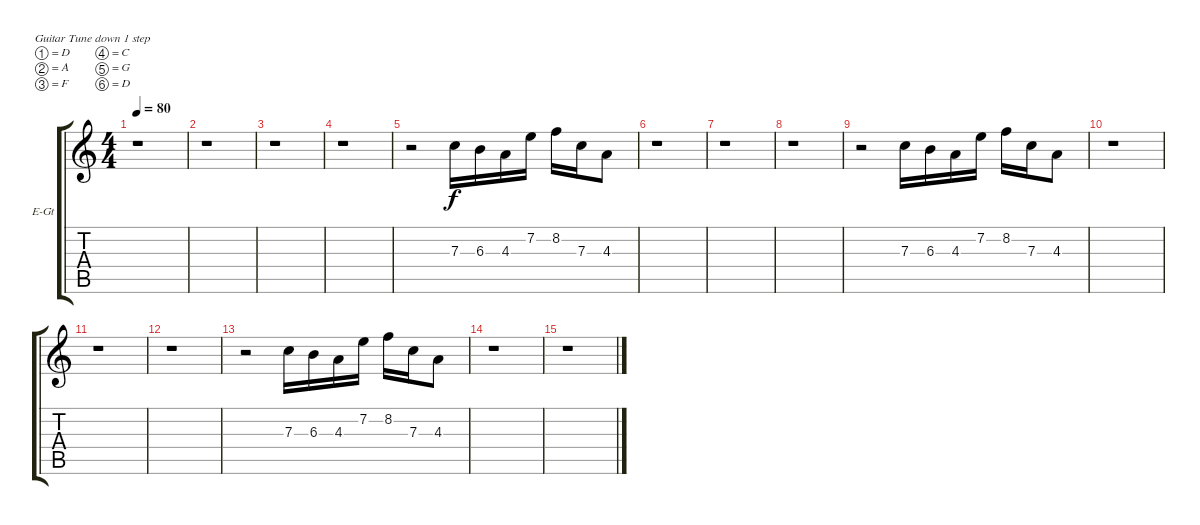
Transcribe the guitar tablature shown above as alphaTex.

\defaultSystemsLayout 4
\bracketExtendMode groupsimilarinstruments
\firstSystemTrackNameOrientation horizontal
\otherSystemsTrackNameOrientation horizontal
\track ("Extra Guitar #1" "E-Gt") {instrument distortionguitar}
\staff {score tabs}
\tuning (D4 A3 F3 C3 G2 D2)
\ts (4 4)
\tempo 80
\clef g2
\ks c
r.1{dy f instrument distortionguitar} |
r.1 |
r.1 |
r.1 |
\scale
0.485477 r.2 7.3.16 6.3.16 4.3.16 7.2.16 8.2.16 7.3.16 4.3.8 |
\scale
0.257261 r.1 |
\scale
0.257261 r.1 |
\scale
0.333333 r.1 |
\scale
0.333333 r.2 7.3.16 6.3.16 4.3.16 7.2.16 8.2.16 7.3.16 4.3.8 |
\scale
0.333333 r.1 |
\scale
0.333333 r.1 |
\scale
0.333333 r.1 |
\scale
0.333333 r.2 7.3.16 6.3.16 4.3.16 7.2.16 8.2.16 7.3.16 4.3.8 |
\scale
0.333333 r.1 |
\scale
0.333333 r.1 |
\scale
0.333333
